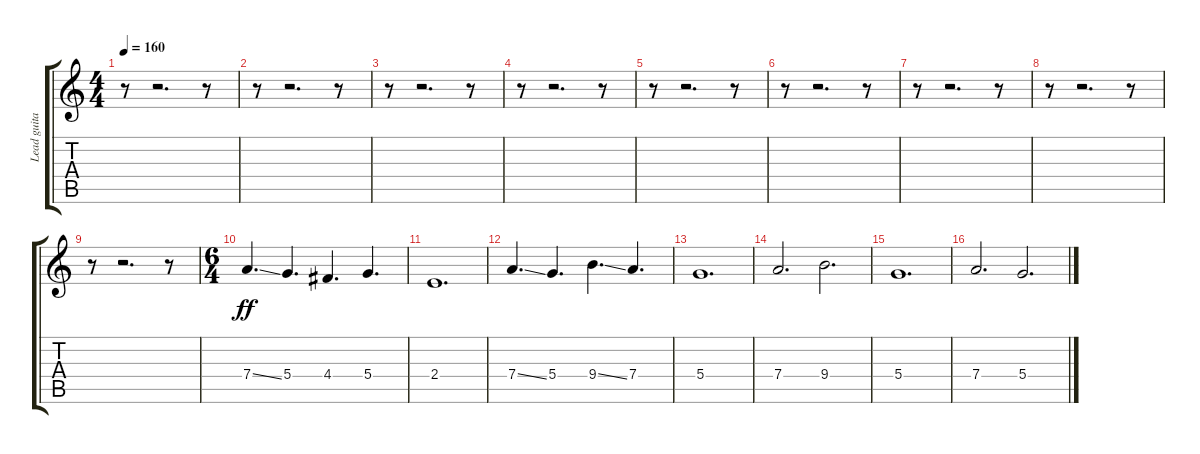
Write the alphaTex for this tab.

\track ("Lead guitar" "Lead guita") {instrument electricguitarjazz}
\staff {score tabs}
\tuning (E4 B3 G3 D3 A2 E2) {hide}
\ts (4 4)
\tempo 160
\clef g2
\ks c
r.8{dy f} r.2{d} r.8 |
r.8 r.2{d} r.8 |
r.8 r.2{d} r.8 |
r.8 r.2{d} r.8 |
r.8 r.2{d} r.8 |
r.8 r.2{d} r.8 |
r.8 r.2{d} r.8 |
r.8 r.2{d} r.8 |
r.8 r.2{d} r.8 |
\ts (6 4)
7.4{ss}.4{d dy ff} 5.4.4{d} 4.4.4{d} 5.4.4{d} |
2.4.1{d} |
7.4{ss}.4{d} 5.4.4{d} 9.4{ss}.4{d} 7.4.4{d} |
5.4.1{d} |
7.4.2{d} 9.4.2{d} |
5.4.1{d} |
7.4.2{d} 5.4.2{d}
